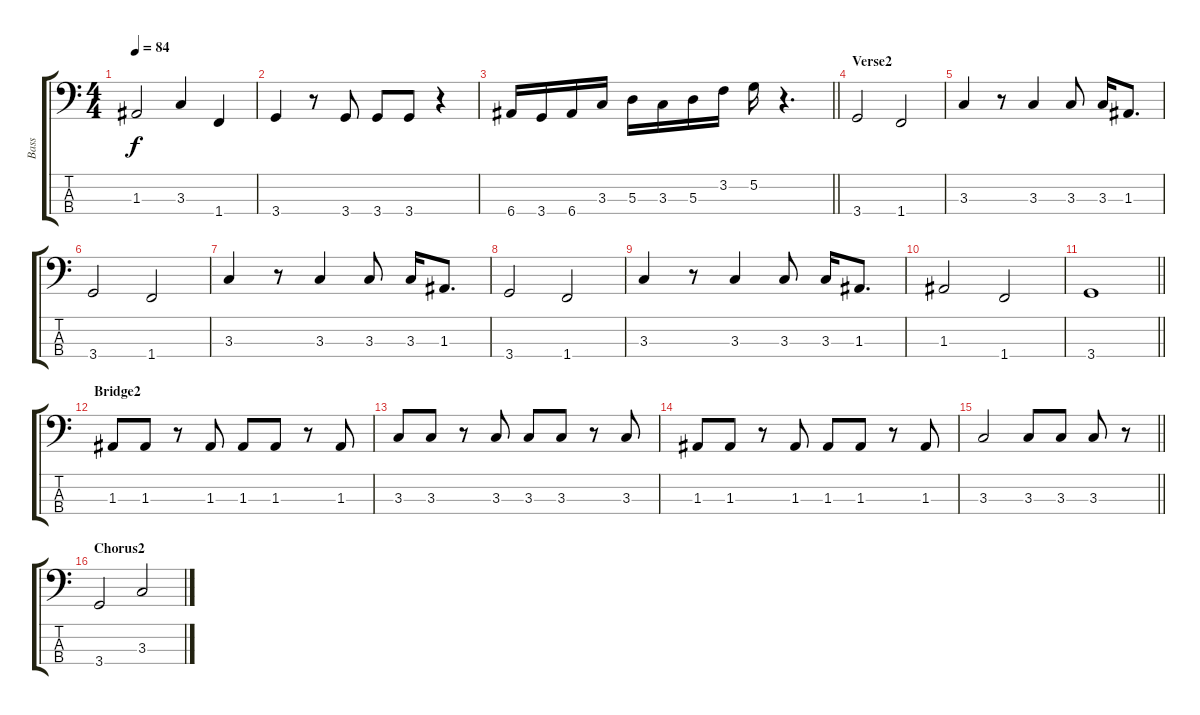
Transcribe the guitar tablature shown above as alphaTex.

\track ("Bass" "Bass") {instrument electricbassfinger}
\staff {score tabs}
\tuning (G2 D2 A1 E1) {hide}
\ts (4 4)
\tempo 84
\clef f4
\ks c
1.3.2{dy f} 3.3.4 1.4.4 |
3.4.4 r.8 3.4.8 3.4.8 3.4.8 r.4 |
\barLineRight lightlight
6.4.16 3.4.16 6.4.16 3.3.16 5.3.16 3.3.16 5.3.16 3.2.16 5.2.16 r.4{d} |
\section ("" "Verse2")
3.4.2 1.4.2 |
3.3.4 r.8 3.3.4 3.3.8 3.3.16 1.3.8{d} |
3.4.2 1.4.2 |
3.3.4 r.8 3.3.4 3.3.8 3.3.16 1.3.8{d} |
3.4.2 1.4.2 |
3.3.4 r.8 3.3.4 3.3.8 3.3.16 1.3.8{d} |
1.3.2 1.4.2 |
\barLineRight lightlight
3.4.1 |
\section ("" "Bridge2")
1.3.8 1.3.8 r.8 1.3.8 1.3.8 1.3.8 r.8 1.3.8 |
3.3.8 3.3.8 r.8 3.3.8 3.3.8 3.3.8 r.8 3.3.8 |
1.3.8 1.3.8 r.8 1.3.8 1.3.8 1.3.8 r.8 1.3.8 |
\barLineRight lightlight
3.3.2 3.3.8 3.3.8 3.3.8 r.8 |
\section ("" "Chorus2")
3.4.2 3.3.2
